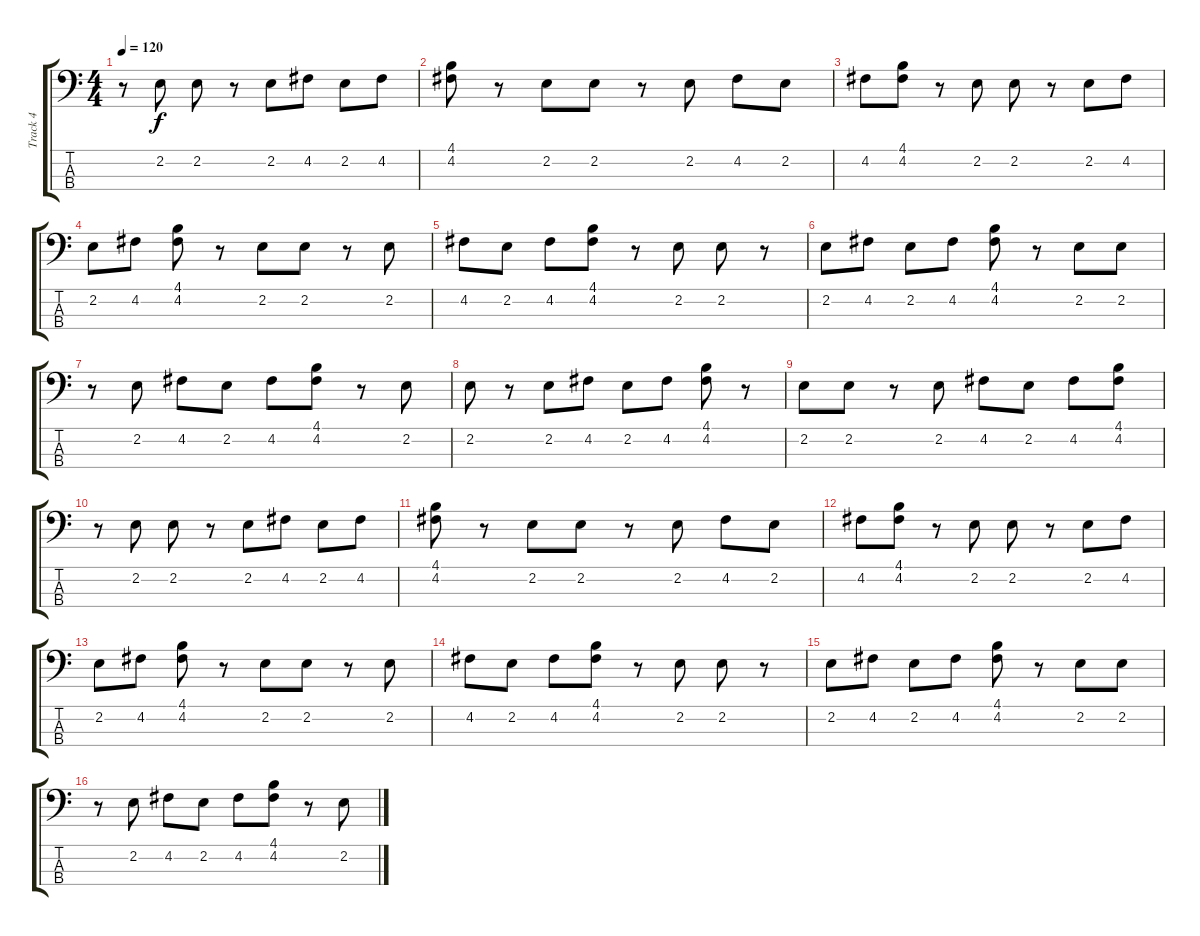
\track ("Track 4" "Track 4") {instrument slapbass1}
\staff {score tabs}
\tuning (G2 D2 A1 E1) {hide}
\ts (4 4)
\tempo 120
\clef f4
\ks c
r.8{dy f} 2.2.8 2.2.8 r.8 2.2.8 4.2.8 2.2.8 4.2.8 |
(4.1 4.2).8 r.8 2.2.8 2.2.8 r.8 2.2.8 4.2.8 2.2.8 |
4.2.8 (4.1 4.2).8 r.8 2.2.8 2.2.8 r.8 2.2.8 4.2.8 |
2.2.8 4.2.8 (4.1 4.2).8 r.8 2.2.8 2.2.8 r.8 2.2.8 |
4.2.8 2.2.8 4.2.8 (4.1 4.2).8 r.8 2.2.8 2.2.8 r.8 |
2.2.8{instrument electricbassfinger} 4.2.8 2.2.8 4.2.8 (4.1 4.2).8 r.8 2.2.8 2.2.8 |
r.8 2.2.8 4.2.8 2.2.8 4.2.8 (4.1 4.2).8 r.8 2.2.8 |
2.2.8 r.8 2.2.8 4.2.8 2.2.8 4.2.8 (4.1 4.2).8 r.8 |
2.2.8 2.2.8 r.8 2.2.8 4.2.8 2.2.8 4.2.8 (4.1 4.2).8 |
r.8 2.2.8 2.2.8 r.8 2.2.8 4.2.8 2.2.8 4.2.8 |
(4.1 4.2).8 r.8 2.2.8 2.2.8 r.8 2.2.8 4.2.8 2.2.8 |
4.2.8 (4.1 4.2).8 r.8 2.2.8 2.2.8 r.8 2.2.8 4.2.8 |
2.2.8 4.2.8 (4.1 4.2).8 r.8 2.2.8 2.2.8 r.8 2.2.8 |
4.2.8 2.2.8 4.2.8 (4.1 4.2).8 r.8 2.2.8 2.2.8 r.8 |
2.2.8{instrument electricbassfinger} 4.2.8 2.2.8 4.2.8 (4.1 4.2).8 r.8 2.2.8 2.2.8 |
r.8 2.2.8 4.2.8 2.2.8 4.2.8 (4.1 4.2).8 r.8 2.2.8
